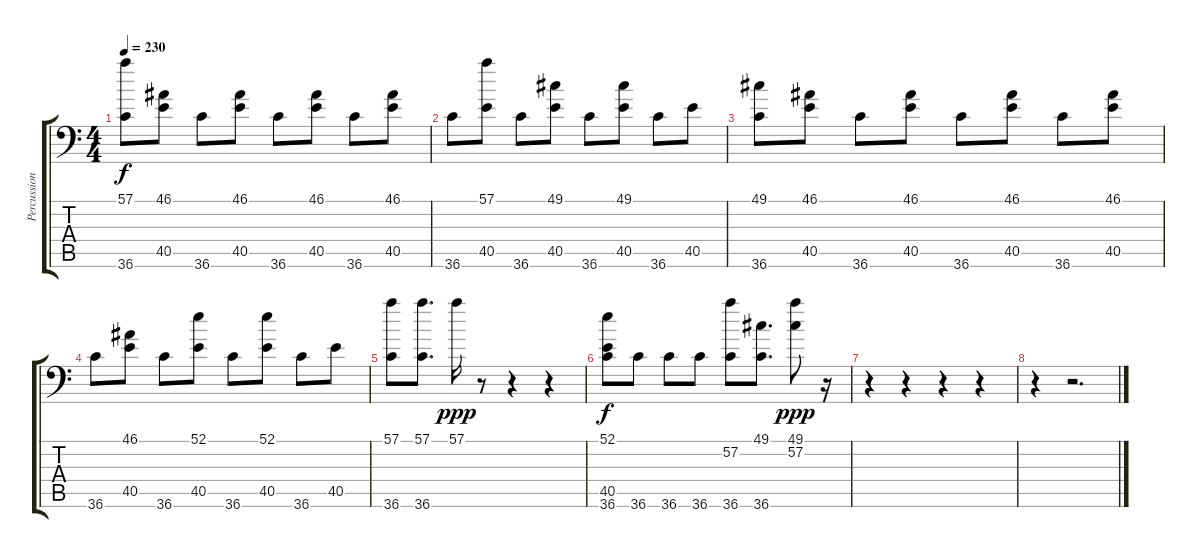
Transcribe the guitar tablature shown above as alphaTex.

\track ("Percussion" "Percussion") {instrument acousticgrandpiano}
\staff {score tabs}
\tuning (C-1 C-1 C-1 C-1 C-1 C-1) {hide}
\ts (4 4)
\tempo 230
\clef f4
\ks c
(57.1 36.6).8{dy f} (46.1 40.5).8 36.6.8 (46.1 40.5).8 36.6.8 (46.1 40.5).8 36.6.8 (46.1 40.5).8 |
36.6.8 (57.1 40.5).8 36.6.8 (49.1 40.5).8 36.6.8 (49.1 40.5).8 36.6.8 40.5.8 |
(49.1 36.6).8 (46.1 40.5).8 36.6.8 (46.1 40.5).8 36.6.8 (46.1 40.5).8 36.6.8 (46.1 40.5).8 |
36.6.8 (46.1 40.5).8 36.6.8 (52.1 40.5).8 36.6.8 (52.1 40.5).8 36.6.8 40.5.8 |
(57.1 36.6).8 (57.1 36.6).8{d} 57.1.16{dy ppp} r.8 r.4 r.4 |
(52.1 40.5 36.6).8{dy f} 36.6.8 36.6.8 36.6.8 (57.2 36.6).8 (49.1 36.6).8{d} (49.1 57.2).8{dy ppp} r.16 |
r.4 r.4 r.4 r.4 |
r.4 r.2{d}
